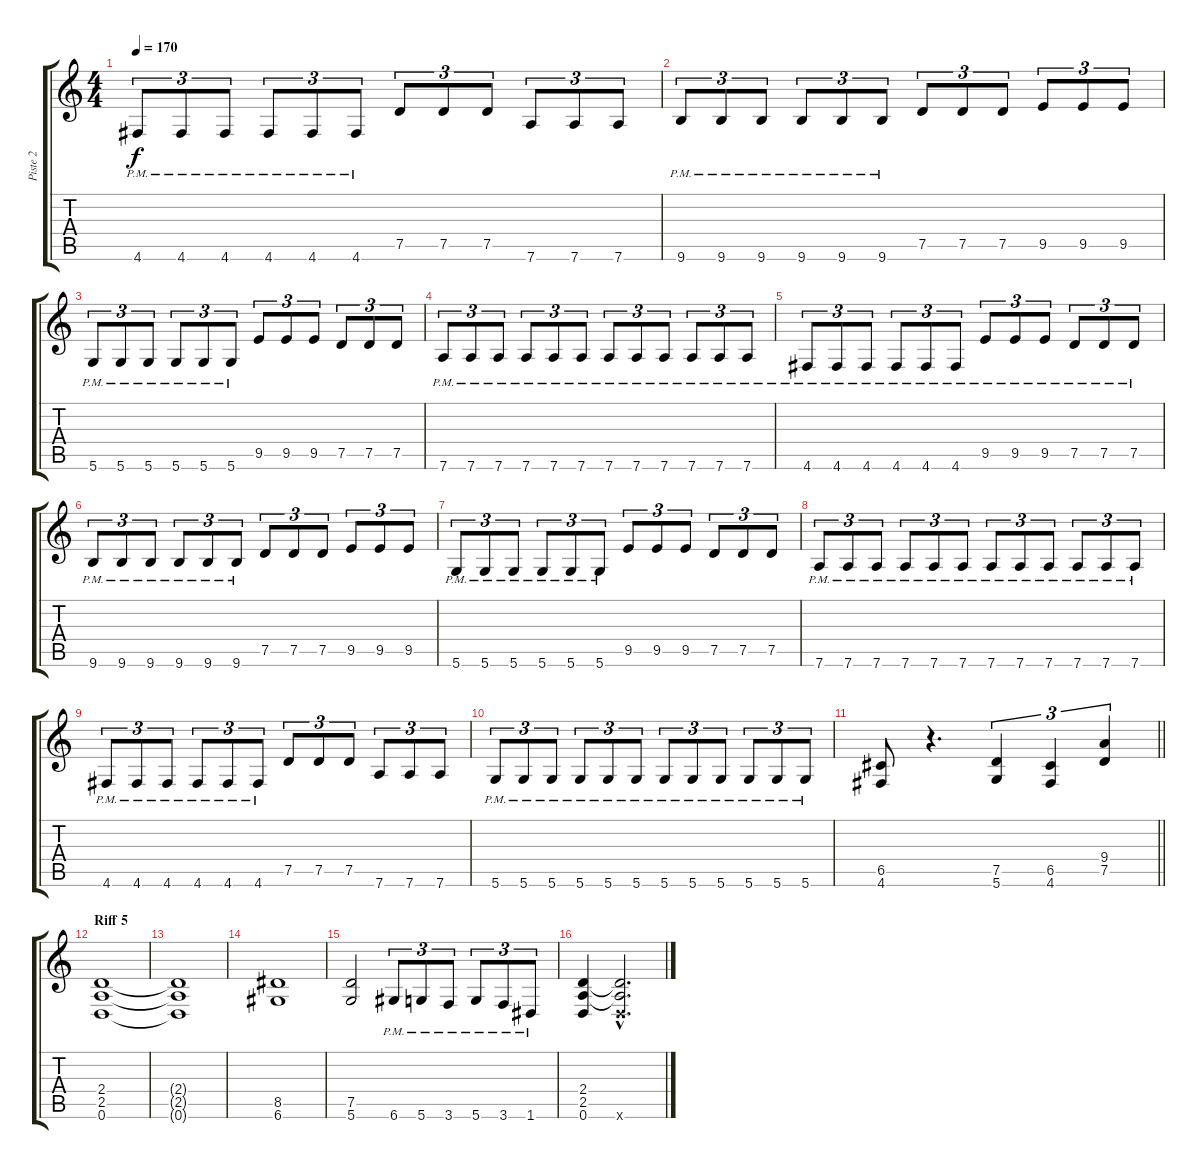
\track ("Piste 2" "Piste 2") {instrument distortionguitar}
\staff {score tabs}
\tuning (D4 A3 F3 C3 G2 D2) {hide}
\ts (4 4)
\tempo 170
\clef g2
\ks c
4.6{pm}.8{tu (3 2) dy f} 4.6{pm}.8{tu (3 2)} 4.6{pm}.8{tu (3 2)} 4.6{pm}.8{tu (3 2)} 4.6{pm}.8{tu (3 2)} 4.6{pm}.8{tu (3 2)} 7.5.8{tu (3 2)} 7.5.8{tu (3 2)} 7.5.8{tu (3 2)} 7.6.8{tu (3 2)} 7.6.8{tu (3 2)} 7.6.8{tu (3 2)} |
9.6{pm}.8{tu (3 2)} 9.6{pm}.8{tu (3 2)} 9.6{pm}.8{tu (3 2)} 9.6{pm}.8{tu (3 2)} 9.6{pm}.8{tu (3 2)} 9.6{pm}.8{tu (3 2)} 7.5.8{tu (3 2)} 7.5.8{tu (3 2)} 7.5.8{tu (3 2)} 9.5.8{tu (3 2)} 9.5.8{tu (3 2)} 9.5.8{tu (3 2)} |
5.6{pm}.8{tu (3 2)} 5.6{pm}.8{tu (3 2)} 5.6{pm}.8{tu (3 2)} 5.6{pm}.8{tu (3 2)} 5.6{pm}.8{tu (3 2)} 5.6{pm}.8{tu (3 2)} 9.5.8{tu (3 2)} 9.5.8{tu (3 2)} 9.5.8{tu (3 2)} 7.5.8{tu (3 2)} 7.5.8{tu (3 2)} 7.5.8{tu (3 2)} |
7.6{pm}.8{tu (3 2)} 7.6{pm}.8{tu (3 2)} 7.6{pm}.8{tu (3 2)} 7.6{pm}.8{tu (3 2)} 7.6{pm}.8{tu (3 2)} 7.6{pm}.8{tu (3 2)} 7.6{pm}.8{tu (3 2)} 7.6{pm}.8{tu (3 2)} 7.6{pm}.8{tu (3 2)} 7.6{pm}.8{tu (3 2)} 7.6{pm}.8{tu (3 2)} 7.6{pm}.8{tu (3 2)} |
4.6{pm}.8{tu (3 2)} 4.6{pm}.8{tu (3 2)} 4.6{pm}.8{tu (3 2)} 4.6{pm}.8{tu (3 2)} 4.6{pm}.8{tu (3 2)} 4.6{pm}.8{tu (3 2)} 9.5{pm}.8{tu (3 2)} 9.5{pm}.8{tu (3 2)} 9.5{pm}.8{tu (3 2)} 7.5{pm}.8{tu (3 2)} 7.5{pm}.8{tu (3 2)} 7.5{pm}.8{tu (3 2)} |
9.6{pm}.8{tu (3 2)} 9.6{pm}.8{tu (3 2)} 9.6{pm}.8{tu (3 2)} 9.6{pm}.8{tu (3 2)} 9.6{pm}.8{tu (3 2)} 9.6{pm}.8{tu (3 2)} 7.5.8{tu (3 2)} 7.5.8{tu (3 2)} 7.5.8{tu (3 2)} 9.5.8{tu (3 2)} 9.5.8{tu (3 2)} 9.5.8{tu (3 2)} |
5.6{pm}.8{tu (3 2)} 5.6{pm}.8{tu (3 2)} 5.6{pm}.8{tu (3 2)} 5.6{pm}.8{tu (3 2)} 5.6{pm}.8{tu (3 2)} 5.6{pm}.8{tu (3 2)} 9.5.8{tu (3 2)} 9.5.8{tu (3 2)} 9.5.8{tu (3 2)} 7.5.8{tu (3 2)} 7.5.8{tu (3 2)} 7.5.8{tu (3 2)} |
7.6{pm}.8{tu (3 2)} 7.6{pm}.8{tu (3 2)} 7.6{pm}.8{tu (3 2)} 7.6{pm}.8{tu (3 2)} 7.6{pm}.8{tu (3 2)} 7.6{pm}.8{tu (3 2)} 7.6{pm}.8{tu (3 2)} 7.6{pm}.8{tu (3 2)} 7.6{pm}.8{tu (3 2)} 7.6{pm}.8{tu (3 2)} 7.6{pm}.8{tu (3 2)} 7.6{pm}.8{tu (3 2)} |
4.6{pm}.8{tu (3 2)} 4.6{pm}.8{tu (3 2)} 4.6{pm}.8{tu (3 2)} 4.6{pm}.8{tu (3 2)} 4.6{pm}.8{tu (3 2)} 4.6{pm}.8{tu (3 2)} 7.5.8{tu (3 2)} 7.5.8{tu (3 2)} 7.5.8{tu (3 2)} 7.6.8{tu (3 2)} 7.6.8{tu (3 2)} 7.6.8{tu (3 2)} |
5.6{pm}.8{tu (3 2)} 5.6{pm}.8{tu (3 2)} 5.6{pm}.8{tu (3 2)} 5.6{pm}.8{tu (3 2)} 5.6{pm}.8{tu (3 2)} 5.6{pm}.8{tu (3 2)} 5.6{pm}.8{tu (3 2)} 5.6{pm}.8{tu (3 2)} 5.6{pm}.8{tu (3 2)} 5.6{pm}.8{tu (3 2)} 5.6{pm}.8{tu (3 2)} 5.6{pm}.8{tu (3 2)} |
\barLineRight lightlight
(6.5 4.6).8 r.4{d} (7.5 5.6).4{tu (3 2)} (6.5 4.6).4{tu (3 2)} (9.4 7.5).4{tu (3 2)} |
\section ("" "Riff 5")
(2.4 2.5 0.6).1 |
(2.4{t} 2.5{t} 0.6{t}).1 |
(8.5 6.6).1 |
(7.5 5.6).2 6.6{pm}.8{tu (3 2)} 5.6{pm}.8{tu (3 2)} 3.6{pm}.8{tu (3 2)} 5.6{pm}.8{tu (3 2)} 3.6{pm}.8{tu (3 2)} 1.6{pm}.8{tu (3 2)} |
(2.4 2.5 0.6).4 (2.4{sl hac t} 2.5{sl hac t} 0.6{hac x}).2{d}
